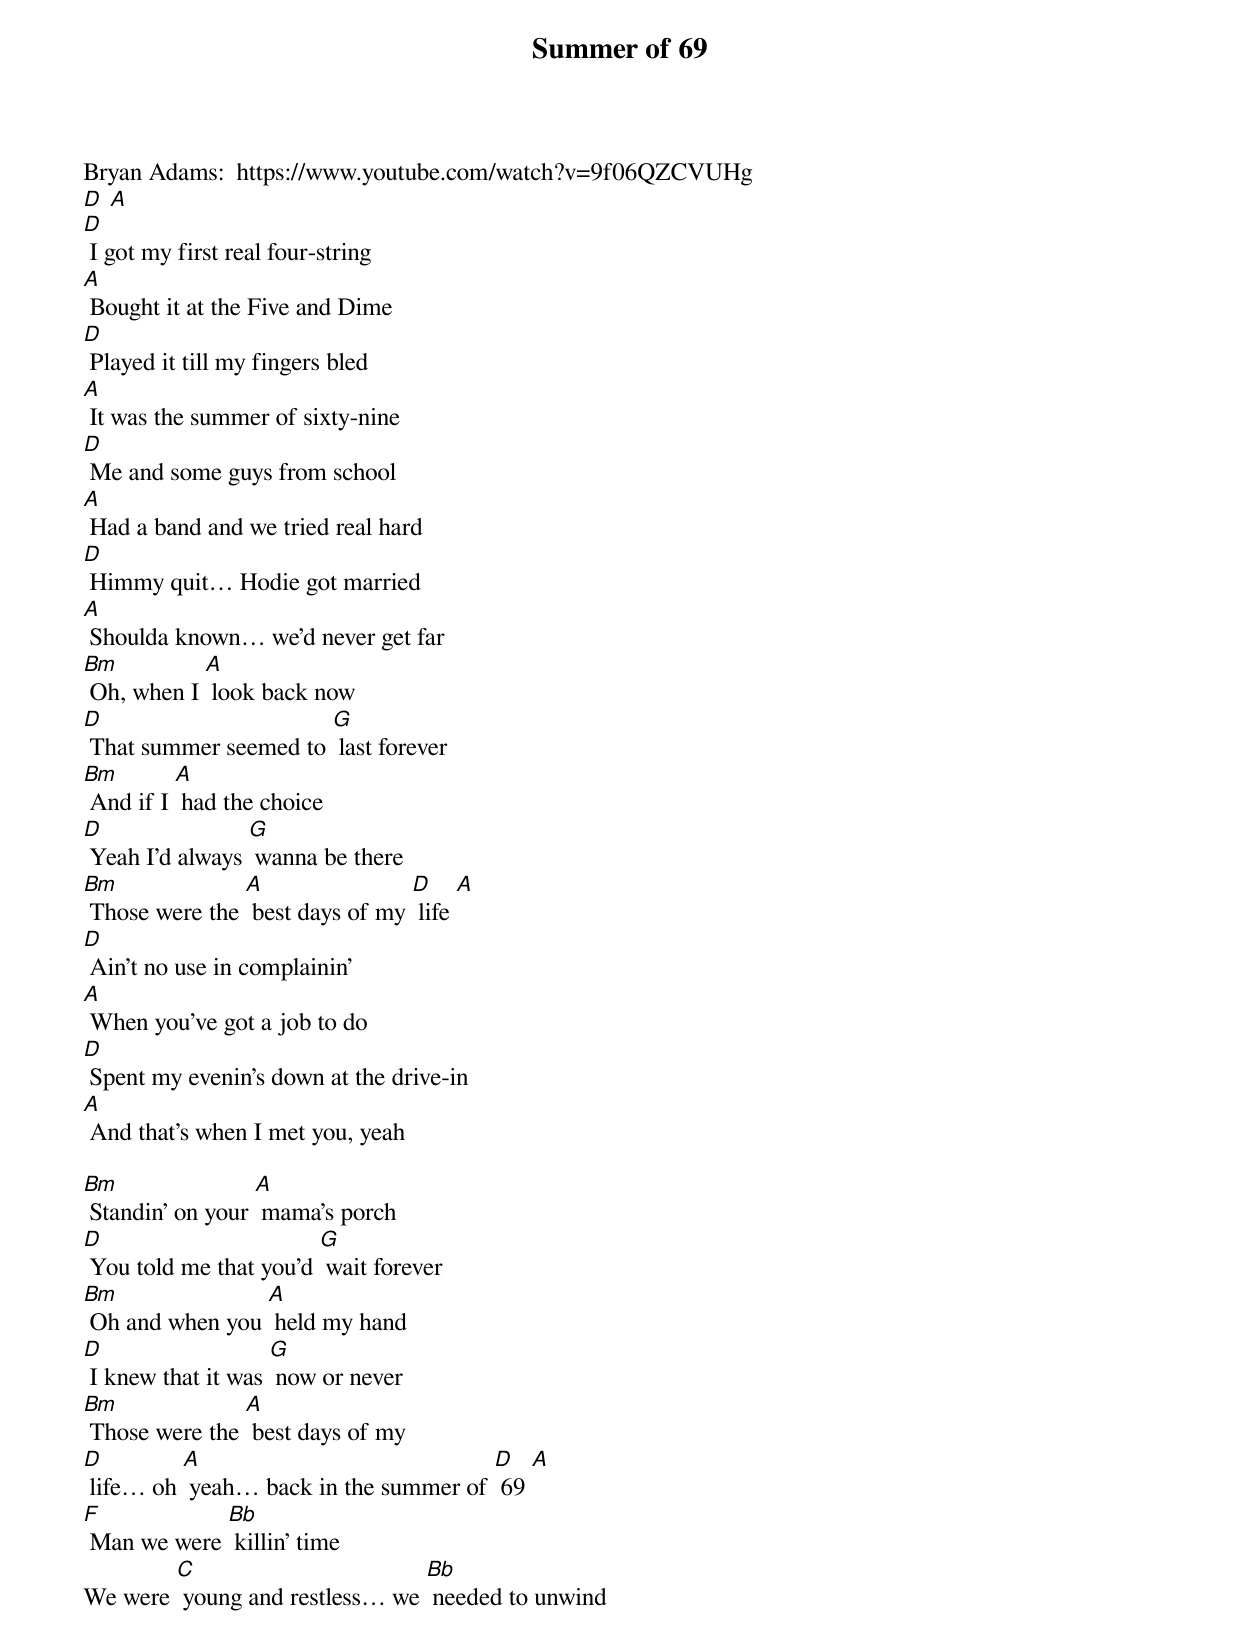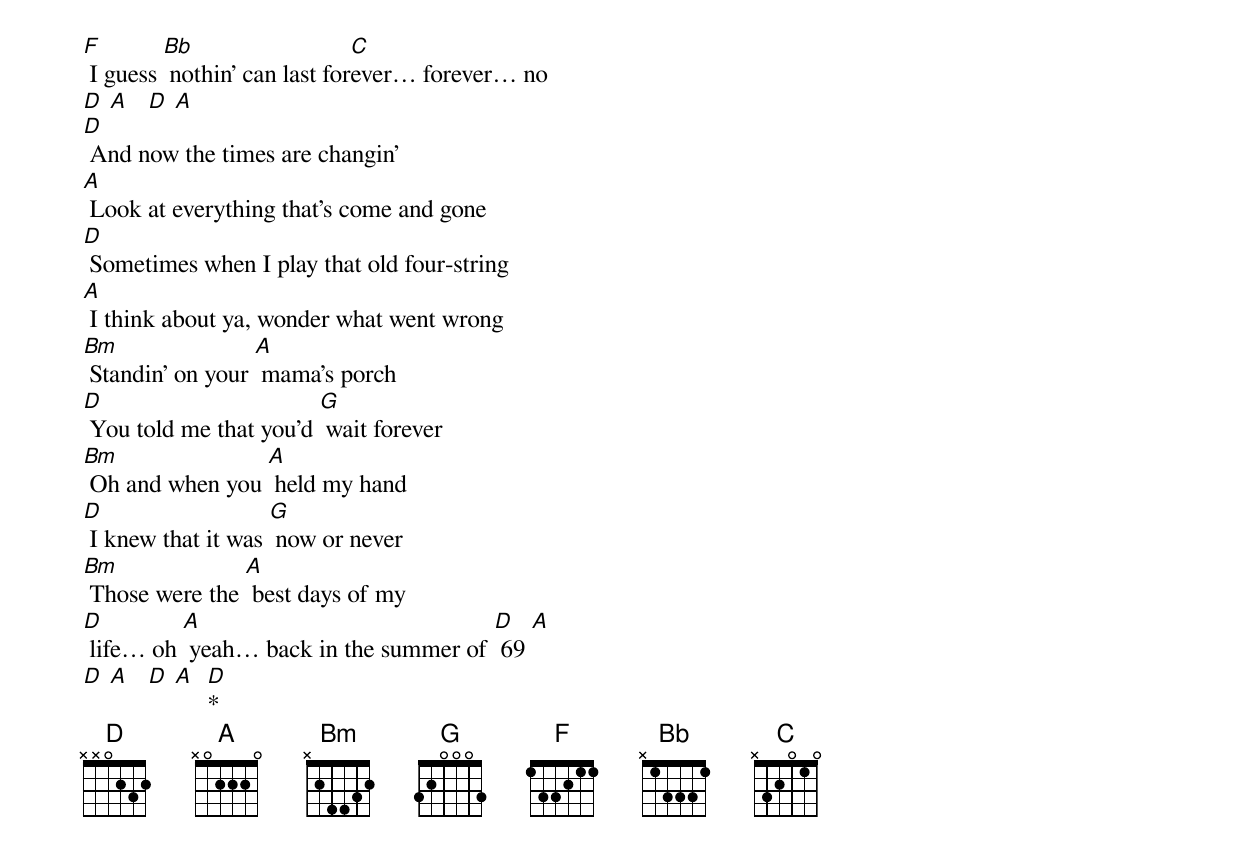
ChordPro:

{t: Summer of 69 }
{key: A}
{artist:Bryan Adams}
Bryan Adams:  https://www.youtube.com/watch?v=9f06QZCVUHg
[D] [A]
[D] I got my first real four-string
[A] Bought it at the Five and Dime
[D] Played it till my fingers bled
[A] It was the summer of sixty-nine
{c: }
[D] Me and some guys from school
[A] Had a band and we tried real hard
[D] Himmy quit… Hodie got married
[A] Shoulda known… we’d never get far
{c: }
[Bm] Oh, when I [A] look back now
[D] That summer seemed to [G] last forever
[Bm] And if I [A] had the choice
[D] Yeah I’d always [G] wanna be there
[Bm] Those were the [A] best days of my [D] life [A]
{c: }
[D] Ain’t no use in complainin’
[A] When you’ve got a job to do
[D] Spent my evenin’s down at the drive-in
[A] And that’s when I met you, yeah
{c: }

[Bm] Standin’ on your [A] mama’s porch
[D] You told me that you’d [G] wait forever
[Bm] Oh and when you [A] held my hand
[D] I knew that it was [G] now or never
[Bm] Those were the [A] best days of my
[D] life… oh [A] yeah… back in the summer of [D] 69 [A]
{c: }
[F] Man we were [Bb] killin’ time
We were [C] young and restless… we [Bb] needed to unwind
[F] I guess [Bb] nothin’ can last for[C]ever… forever… no
{c: }
[D] [A]   [D] [A]
{c: }
[D] And now the times are changin’
[A] Look at everything that’s come and gone
[D] Sometimes when I play that old four-string
[A] I think about ya, wonder what went wrong
{c: }
[Bm] Standin’ on your [A] mama’s porch
[D] You told me that you’d [G] wait forever
[Bm] Oh and when you [A] held my hand
[D] I knew that it was [G] now or never
[Bm] Those were the [A] best days of my
[D] life… oh [A] yeah… back in the summer of [D] 69 [A]
[D] [A]   [D] [A]  [D]*
